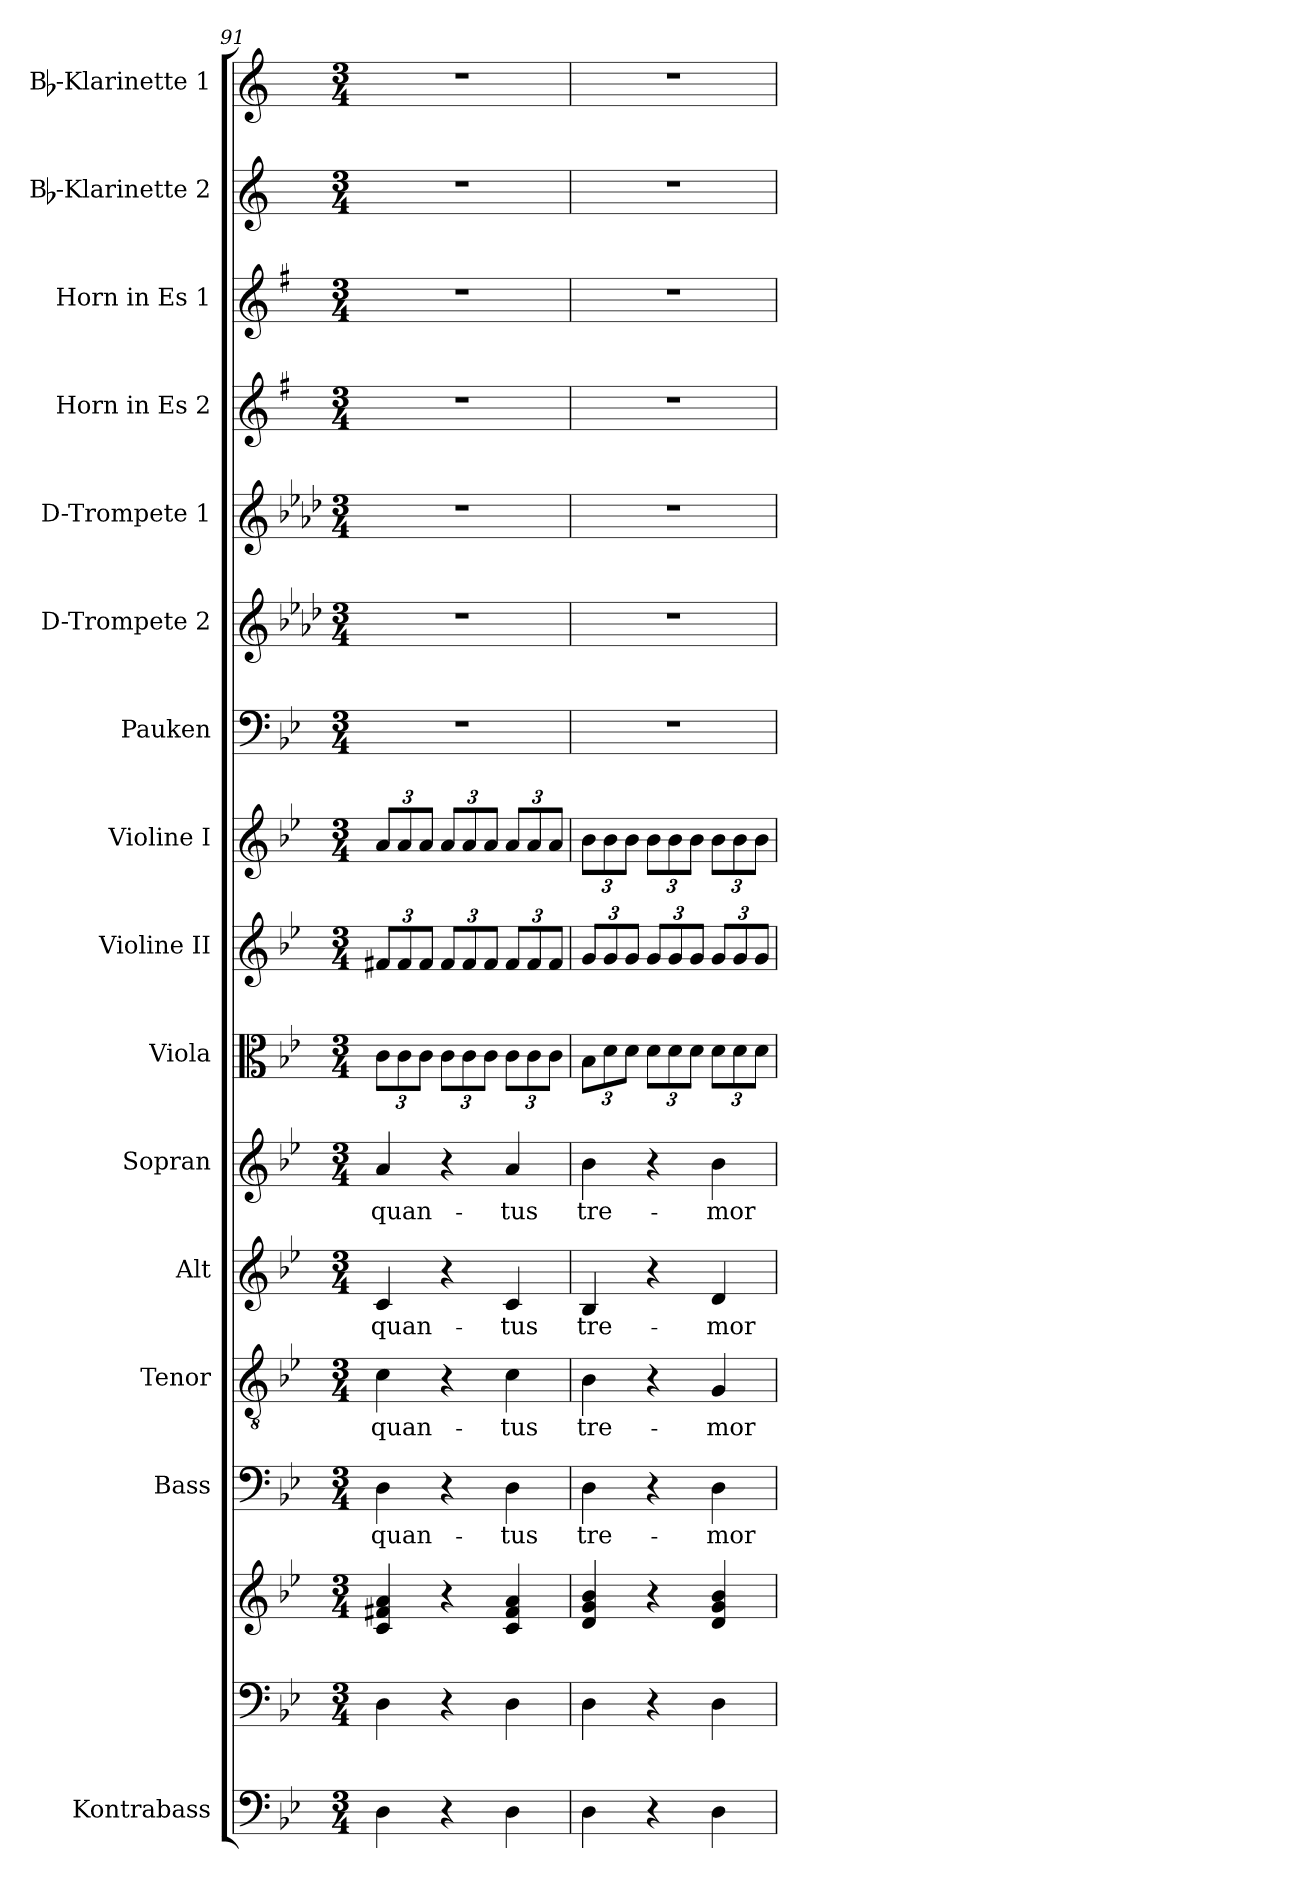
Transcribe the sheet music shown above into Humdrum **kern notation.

**kern	**kern	**kern	**kern	**text	**kern	**text	**kern	**text	**kern	**text	**kern	**kern	**kern	**kern	**kern	**kern	**kern	**kern	**kern	**kern
*part16	*part15	*part15	*part14	*part14	*part13	*part13	*part12	*part12	*part11	*part11	*part10	*part9	*part8	*part7	*part6	*part5	*part4	*part3	*part2	*part1
*staff17	*staff16	*staff15	*staff14	*staff14	*staff13	*staff13	*staff12	*staff12	*staff11	*staff11	*staff10	*staff9	*staff8	*staff7	*staff6	*staff5	*staff4	*staff3	*staff2	*staff1
*I"Kontrabass	*	*	*I"Bass	*	*I"Tenor	*	*I"Alt	*	*I"Sopran	*	*I"Viola	*I"Violine II	*I"Violine I	*I"Pauken	*I"D-Trompete 2	*I"D-Trompete 1	*I"Horn in Es 2	*I"Horn in Es 1	*I"Bb-Klarinette 2	*I"Bb-Klarinette 1
*I'Kb.	*	*	*I'B.	*	*I'T.	*	*I'A.	*	*I'S.	*	*I'Vla.	*I'Vl. II	*I'Vl. I	*I'Pk.	*I'D Trp. 2	*I'D Trp. 1	*	*	*I'Bb Kl. 2	*I'Bb Kl. 1
*clefF4	*clefF4	*clefG2	*clefF4	*	*clefGv2	*	*clefG2	*	*clefG2	*	*clefC3	*clefG2	*clefG2	*clefF4	*clefG2	*clefG2	*clefG2	*clefG2	*clefG2	*clefG2
*ITrd7c12	*	*	*	*	*	*	*	*	*	*	*	*	*	*	*ITrd-1c-2	*ITrd-1c-2	*ITrd5c9	*ITrd5c9	*ITrd1c2	*ITrd1c2
*k[b-e-]	*k[b-e-]	*k[b-e-]	*k[b-e-]	*	*k[b-e-]	*	*k[b-e-]	*	*k[b-e-]	*	*k[b-e-]	*k[b-e-]	*k[b-e-]	*k[b-e-]	*k[b-e-]	*k[b-e-]	*k[b-e-]	*k[b-e-]	*k[b-e-]	*k[b-e-]
*B-:	*B-:	*B-:	*B-:	*	*B-:	*	*B-:	*	*B-:	*	*B-:	*B-:	*B-:	*B-:	*B-:	*B-:	*B-:	*B-:	*B-:	*B-:
*M3/4	*M3/4	*M3/4	*M3/4	*	*M3/4	*	*M3/4	*	*M3/4	*	*M3/4	*M3/4	*M3/4	*M3/4	*M3/4	*M3/4	*M3/4	*M3/4	*M3/4	*M3/4
=91	=91	=91	=91	=91	=91	=91	=91	=91	=91	=91	=91	=91	=91	=91	=91	=91	=91	=91	=91	=91
!	!	!	!	!LO:LY:b	!	!LO:LY:b	!	!LO:LY:b	!	!LO:LY:b	!	!	!	!	!	!	!	!	!	!
*	*	*	*	*	*	*	*	*	*	*	*Xbrackettup	*Xbrackettup	*Xbrackettup	*	*	*	*	*	*	*
4DD\	4D\	4c/ 4f#X/ 4a/	4D\	quan-	4c\	quan-	4c/	quan-	4a/	quan-	12c\L	12f#X/L	12a/L	2.r	2.r	2.r	2.r	2.r	2.r	2.r
.	.	.	.	.	.	.	.	.	.	.	12c\	12f#/	12a/	.	.	.	.	.	.	.
.	.	.	.	.	.	.	.	.	.	.	12c\J	12f#/J	12a/J	.	.	.	.	.	.	.
4r	4r	4r	4r	.	4r	.	4r	.	4r	.	12c\L	12f#/L	12a/L	.	.	.	.	.	.	.
.	.	.	.	.	.	.	.	.	.	.	12c\	12f#/	12a/	.	.	.	.	.	.	.
.	.	.	.	.	.	.	.	.	.	.	12c\J	12f#/J	12a/J	.	.	.	.	.	.	.
!	!	!	!	!LO:LY:b	!	!LO:LY:b	!	!LO:LY:b	!	!LO:LY:b	!	!	!	!	!	!	!	!	!	!
4DD\	4D\	4c/ 4f#/ 4a/	4D\	-tus	4c\	-tus	4c/	-tus	4a/	-tus	12c\L	12f#/L	12a/L	.	.	.	.	.	.	.
.	.	.	.	.	.	.	.	.	.	.	12c\	12f#/	12a/	.	.	.	.	.	.	.
.	.	.	.	.	.	.	.	.	.	.	12c\J	12f#/J	12a/J	.	.	.	.	.	.	.
=92	=92	=92	=92	=92	=92	=92	=92	=92	=92	=92	=92	=92	=92	=92	=92	=92	=92	=92	=92	=92
!	!	!	!	!LO:LY:b	!	!LO:LY:b	!	!LO:LY:b	!	!LO:LY:b	!	!	!	!	!	!	!	!	!	!
4DD\	4D\	4d/ 4g/ 4b-/	4D\	tre-	4B-\	tre-	4B-/	tre-	4b-\	tre-	12B-\L	12g/L	12b-\L	2.r	2.r	2.r	2.r	2.r	2.r	2.r
.	.	.	.	.	.	.	.	.	.	.	12d\	12g/	12b-\	.	.	.	.	.	.	.
.	.	.	.	.	.	.	.	.	.	.	12d\J	12g/J	12b-\J	.	.	.	.	.	.	.
4r	4r	4r	4r	.	4r	.	4r	.	4r	.	12d\L	12g/L	12b-\L	.	.	.	.	.	.	.
.	.	.	.	.	.	.	.	.	.	.	12d\	12g/	12b-\	.	.	.	.	.	.	.
.	.	.	.	.	.	.	.	.	.	.	12d\J	12g/J	12b-\J	.	.	.	.	.	.	.
!	!	!	!	!LO:LY:b	!	!LO:LY:b	!	!LO:LY:b	!	!LO:LY:b	!	!	!	!	!	!	!	!	!	!
4DD\	4D\	4d/ 4g/ 4b-/	4D\	-mor	4G/	-mor	4d/	-mor	4b-\	-mor	12d\L	12g/L	12b-\L	.	.	.	.	.	.	.
.	.	.	.	.	.	.	.	.	.	.	12d\	12g/	12b-\	.	.	.	.	.	.	.
.	.	.	.	.	.	.	.	.	.	.	12d\J	12g/J	12b-\J	.	.	.	.	.	.	.
=	=	=	=	=	=	=	=	=	=	=	=	=	=	=	=	=	=	=	=	=
*-	*-	*-	*-	*-	*-	*-	*-	*-	*-	*-	*-	*-	*-	*-	*-	*-	*-	*-	*-	*-
